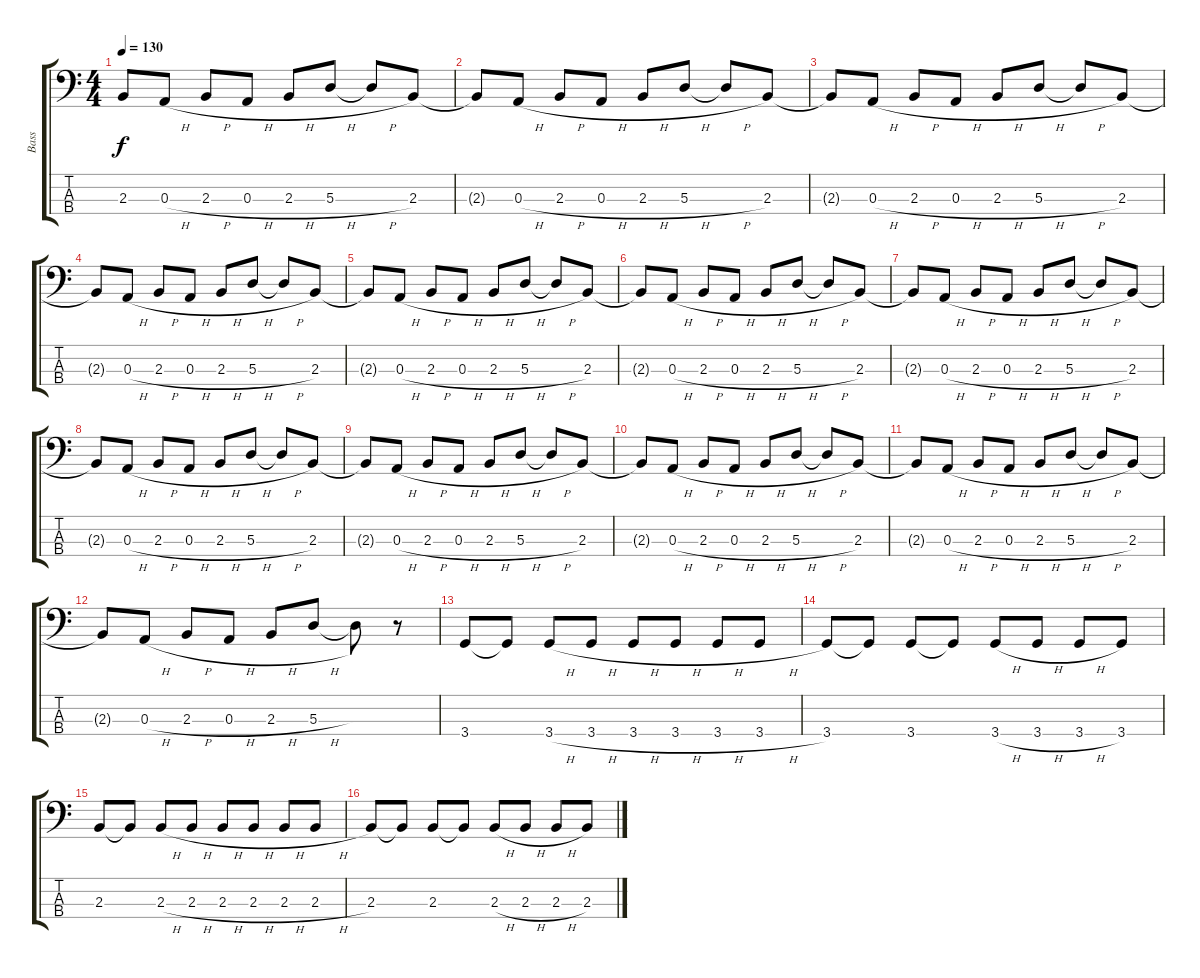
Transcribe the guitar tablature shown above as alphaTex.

\track ("Bass" "Bass") {instrument electricbasspick}
\staff {score tabs}
\tuning (G2 D2 A1 E1) {hide}
\ts (4 4)
\tempo 130
\clef f4
\ks c
2.3{t}.8{dy f} 0.3{h}.8 2.3{h}.8 0.3{h}.8 2.3{h}.8 5.3{h}.8 5.3{h t}.8 2.3.8 |
2.3{t}.8 0.3{h}.8 2.3{h}.8 0.3{h}.8 2.3{h}.8 5.3{h}.8 5.3{h t}.8 2.3.8 |
2.3{t}.8 0.3{h}.8 2.3{h}.8 0.3{h}.8 2.3{h}.8 5.3{h}.8 5.3{h t}.8 2.3.8 |
2.3{t}.8 0.3{h}.8 2.3{h}.8 0.3{h}.8 2.3{h}.8 5.3{h}.8 5.3{h t}.8 2.3.8 |
2.3{t}.8 0.3{h}.8 2.3{h}.8 0.3{h}.8 2.3{h}.8 5.3{h}.8 5.3{h t}.8 2.3.8 |
2.3{t}.8 0.3{h}.8 2.3{h}.8 0.3{h}.8 2.3{h}.8 5.3{h}.8 5.3{h t}.8 2.3.8 |
2.3{t}.8 0.3{h}.8 2.3{h}.8 0.3{h}.8 2.3{h}.8 5.3{h}.8 5.3{h t}.8 2.3.8 |
2.3{t}.8 0.3{h}.8 2.3{h}.8 0.3{h}.8 2.3{h}.8 5.3{h}.8 5.3{h t}.8 2.3.8 |
2.3{t}.8 0.3{h}.8 2.3{h}.8 0.3{h}.8 2.3{h}.8 5.3{h}.8 5.3{h t}.8 2.3.8 |
2.3{t}.8 0.3{h}.8 2.3{h}.8 0.3{h}.8 2.3{h}.8 5.3{h}.8 5.3{h t}.8 2.3.8 |
2.3{t}.8 0.3{h}.8 2.3{h}.8 0.3{h}.8 2.3{h}.8 5.3{h}.8 5.3{h t}.8 2.3.8 |
2.3{t}.8 0.3{h}.8 2.3{h}.8 0.3{h}.8 2.3{h}.8 5.3{h}.8 5.3{t}.8 r.8 |
3.4.8 3.4{t}.8 3.4{h}.8 3.4{h}.8 3.4{h}.8 3.4{h}.8 3.4{h}.8 3.4{h}.8 |
3.4.8 3.4{t}.8 3.4.8 3.4{t}.8 3.4{h}.8 3.4{h}.8 3.4{h}.8 3.4.8 |
2.3.8 2.3{t}.8 2.3{h}.8 2.3{h}.8 2.3{h}.8 2.3{h}.8 2.3{h}.8 2.3{h}.8 |
2.3.8 2.3{t}.8 2.3.8 2.3{t}.8 2.3{h}.8 2.3{h}.8 2.3{h}.8 2.3.8
